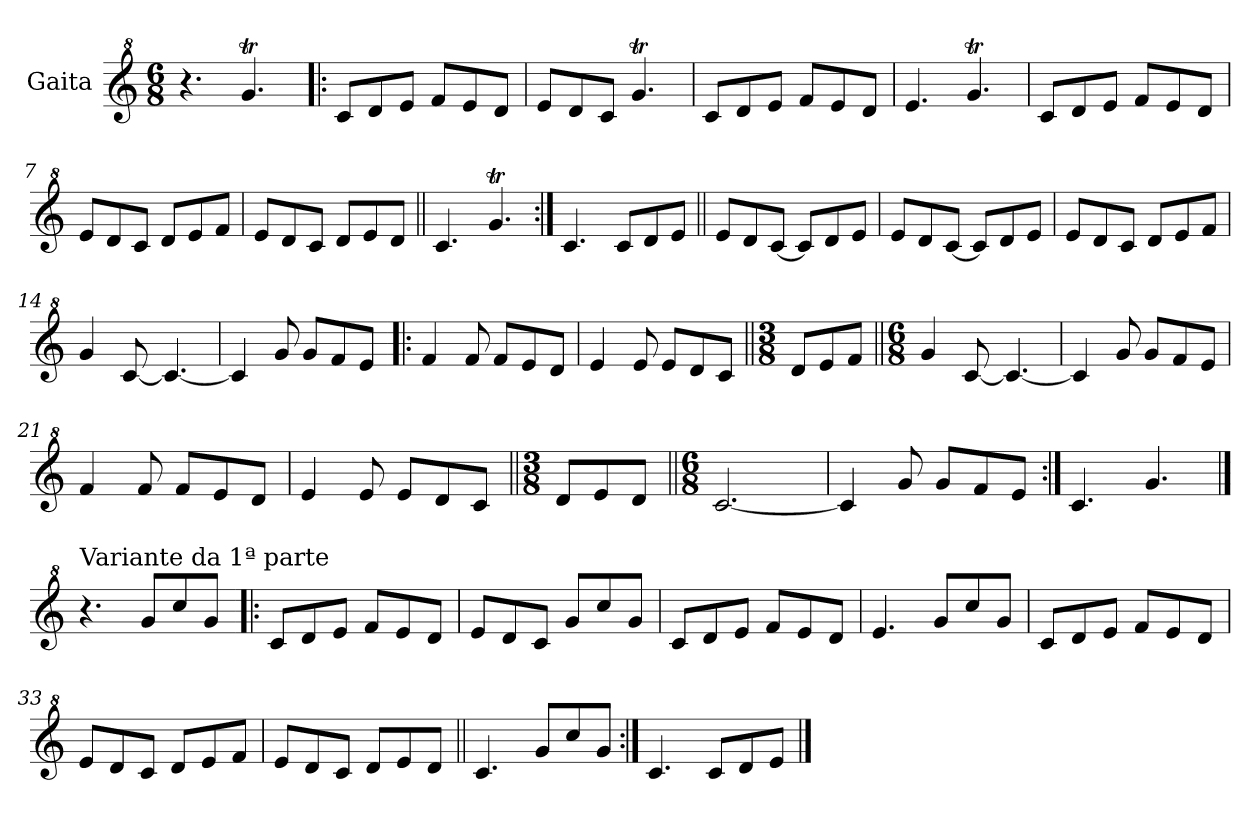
**kern
*part1
*staff1
*I"Gaita
*clefG^2
*k[]
*M6/8
*MM204
=1
4.r
4.ggT/
=2!|:
8cc/L
8dd/
8ee/J
8ff/L
8ee/
8dd/J
=3
8ee/L
8dd/
8cc/J
4.ggT/
=4
8cc/L
8dd/
8ee/J
8ff/L
8ee/
8dd/J
=5
4.ee/
4.ggT/
=6
8cc/L
8dd/
8ee/J
8ff/L
8ee/
8dd/J
=7
8ee/L
8dd/
8cc/J
8dd/L
8ee/
8ff/J
=8
8ee/L
8dd/
8cc/J
8dd/L
8ee/
8dd/J
!!LO:LB:g=z
=9||
4.cc/
4.ggT/
=10:|!
4.cc/
8cc/L
8dd/
8ee/J
=11||
8ee/L
8dd/
[8cc/J
8cc/L]
8dd/
8ee/J
=12
8ee/L
8dd/
[8cc/J
8cc/L]
8dd/
8ee/J
=13
8ee/L
8dd/
8cc/J
8dd/L
8ee/
8ff/J
=14
4gg/
[8cc/
4.cc/_
=15
4cc/]
8gg/
8gg/L
8ff/
8ee/J
=16!|:
4ff/
8ff/
8ff/L
8ee/
8dd/J
!!LO:LB:g=z
=17
4ee/
8ee/
8ee/L
8dd/
8cc/J
=18||
*M3/8
8dd/L
8ee/
8ff/J
=19||
*M6/8
4gg/
[8cc/
4.cc/_
=20
4cc/]
8gg/
8gg/L
8ff/
8ee/J
=21
4ff/
8ff/
8ff/L
8ee/
8dd/J
=22
4ee/
8ee/
8ee/L
8dd/
8cc/J
=23||
*M3/8
8dd/L
8ee/
8dd/J
=24||
*M6/8
[2.cc/
!!LO:LB:g=z
=25
4cc/]
8gg/
8gg/L
8ff/
8ee/J
=26:|!
4.cc/
4.gg/
!!LO:LB:g=z
==27
!LO:TX:a:t=Variante da 1ª parte
4.r
8gg/L
8ccc/
8gg/J
=28!|:
8cc/L
8dd/
8ee/J
8ff/L
8ee/
8dd/J
=29
8ee/L
8dd/
8cc/J
8gg/L
8ccc/
8gg/J
=30
8cc/L
8dd/
8ee/J
8ff/L
8ee/
8dd/J
=31
4.ee/
8gg/L
8ccc/
8gg/J
=32
8cc/L
8dd/
8ee/J
8ff/L
8ee/
8dd/J
=33
8ee/L
8dd/
8cc/J
8dd/L
8ee/
8ff/J
=34
8ee/L
8dd/
8cc/J
8dd/L
8ee/
8dd/J
!!LO:LB:g=z
=35||
4.cc/
8gg/L
8ccc/
8gg/J
=36:|!
4.cc/
8cc/L
8dd/
8ee/J
==
*-
